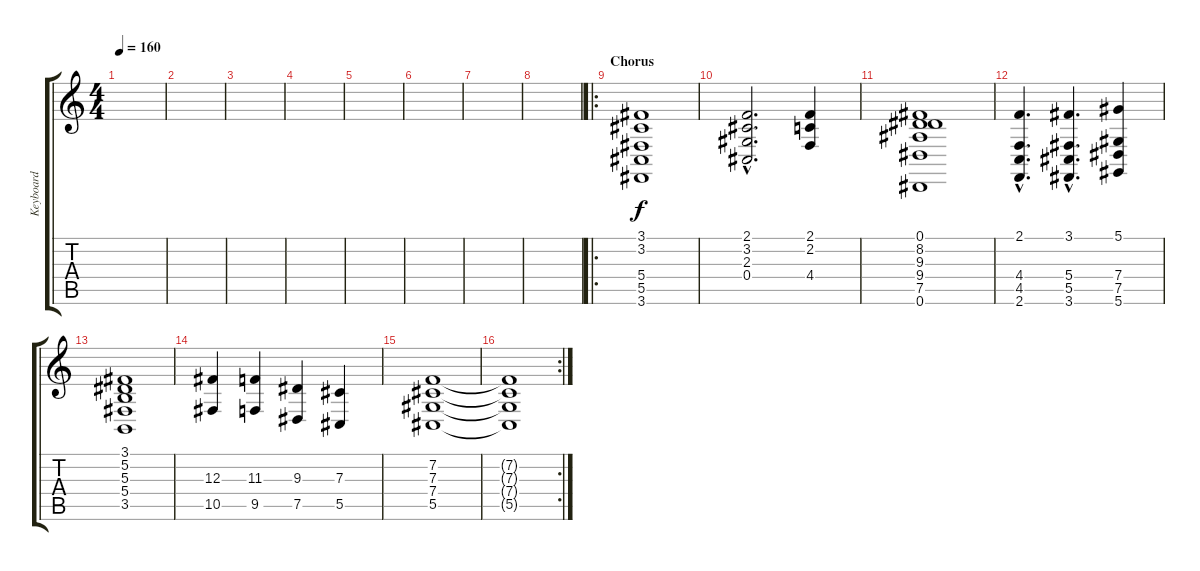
\track ("Keyboard" "Keyboard") {instrument stringensemble1}
\staff {score tabs}
\tuning (Eb4 Bb3 Gb3 Db3 Ab2 Eb2) {hide}
\ts (4 4)
\tempo 160
\clef g2
\ks c
|
|
|
|
|
|
|
|
\ro
\section ("" "Chorus")
(3.1 3.2 5.4 5.5 3.6).1 |
(2.1{hac} 3.2{hac} 2.3{hac} 0.4{hac}).2{d} (2.1 2.2 4.4).4 |
(0.1 8.2 9.3 9.4 7.5 0.6).1 |
(2.1{hac} 4.4{hac} 4.5{hac} 2.6{hac}).4{d} (3.1{hac} 5.4{hac} 5.5{hac} 3.6{hac}).4{d} (5.1 7.4 7.5 5.6).4 |
(3.1 5.2 5.3 5.4 3.5).1 |
(12.3 10.5).4 (11.3 9.5).4 (9.3 7.5).4 (7.3 5.5).4 |
(7.2 7.3 7.4 5.5).1 |
\rc 2
(7.2{t} 7.3{t} 7.4{t} 5.5{t}).1
